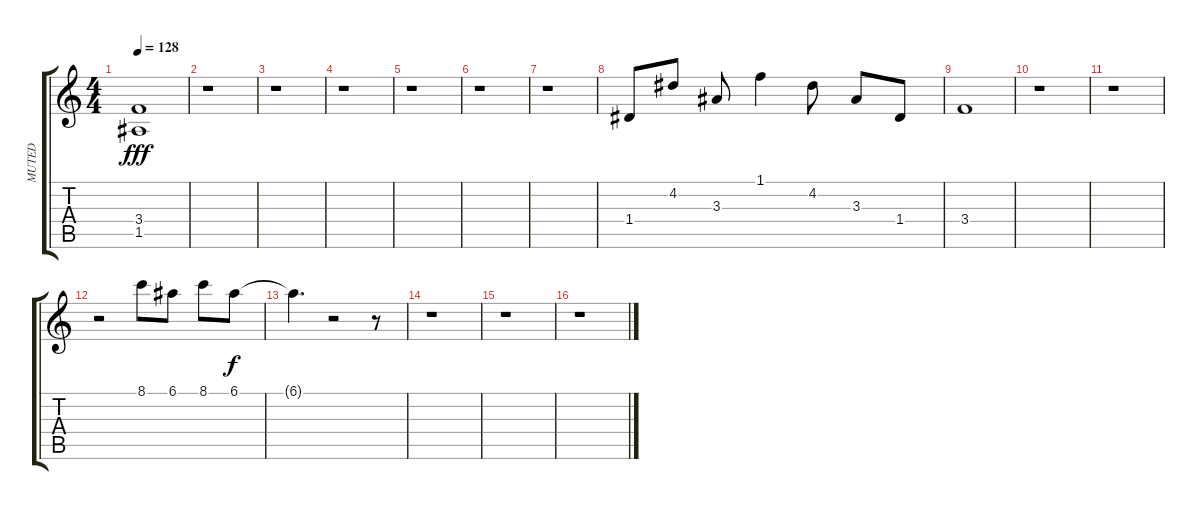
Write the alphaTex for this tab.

\track ("MUTED" "MUTED") {instrument electricguitarmuted}
\staff {score tabs}
\tuning (E4 B3 G3 D3 A2 E2) {hide}
\ts (4 4)
\tempo 128
\clef g2
\ks c
(3.4 1.5).1{dy fff} |
r.1 |
r.1 |
r.1 |
r.1 |
r.1 |
r.1 |
1.4.8 4.2.8 3.3.8 1.1.4 4.2.8 3.3.8 1.4.8 |
3.4.1 |
r.1 |
r.1 |
r.2 8.1.8 6.1.8 8.1.8 6.1.8{dy f} |
6.1{t}.4{d} r.2 r.8 |
r.1 |
r.1 |
r.1
